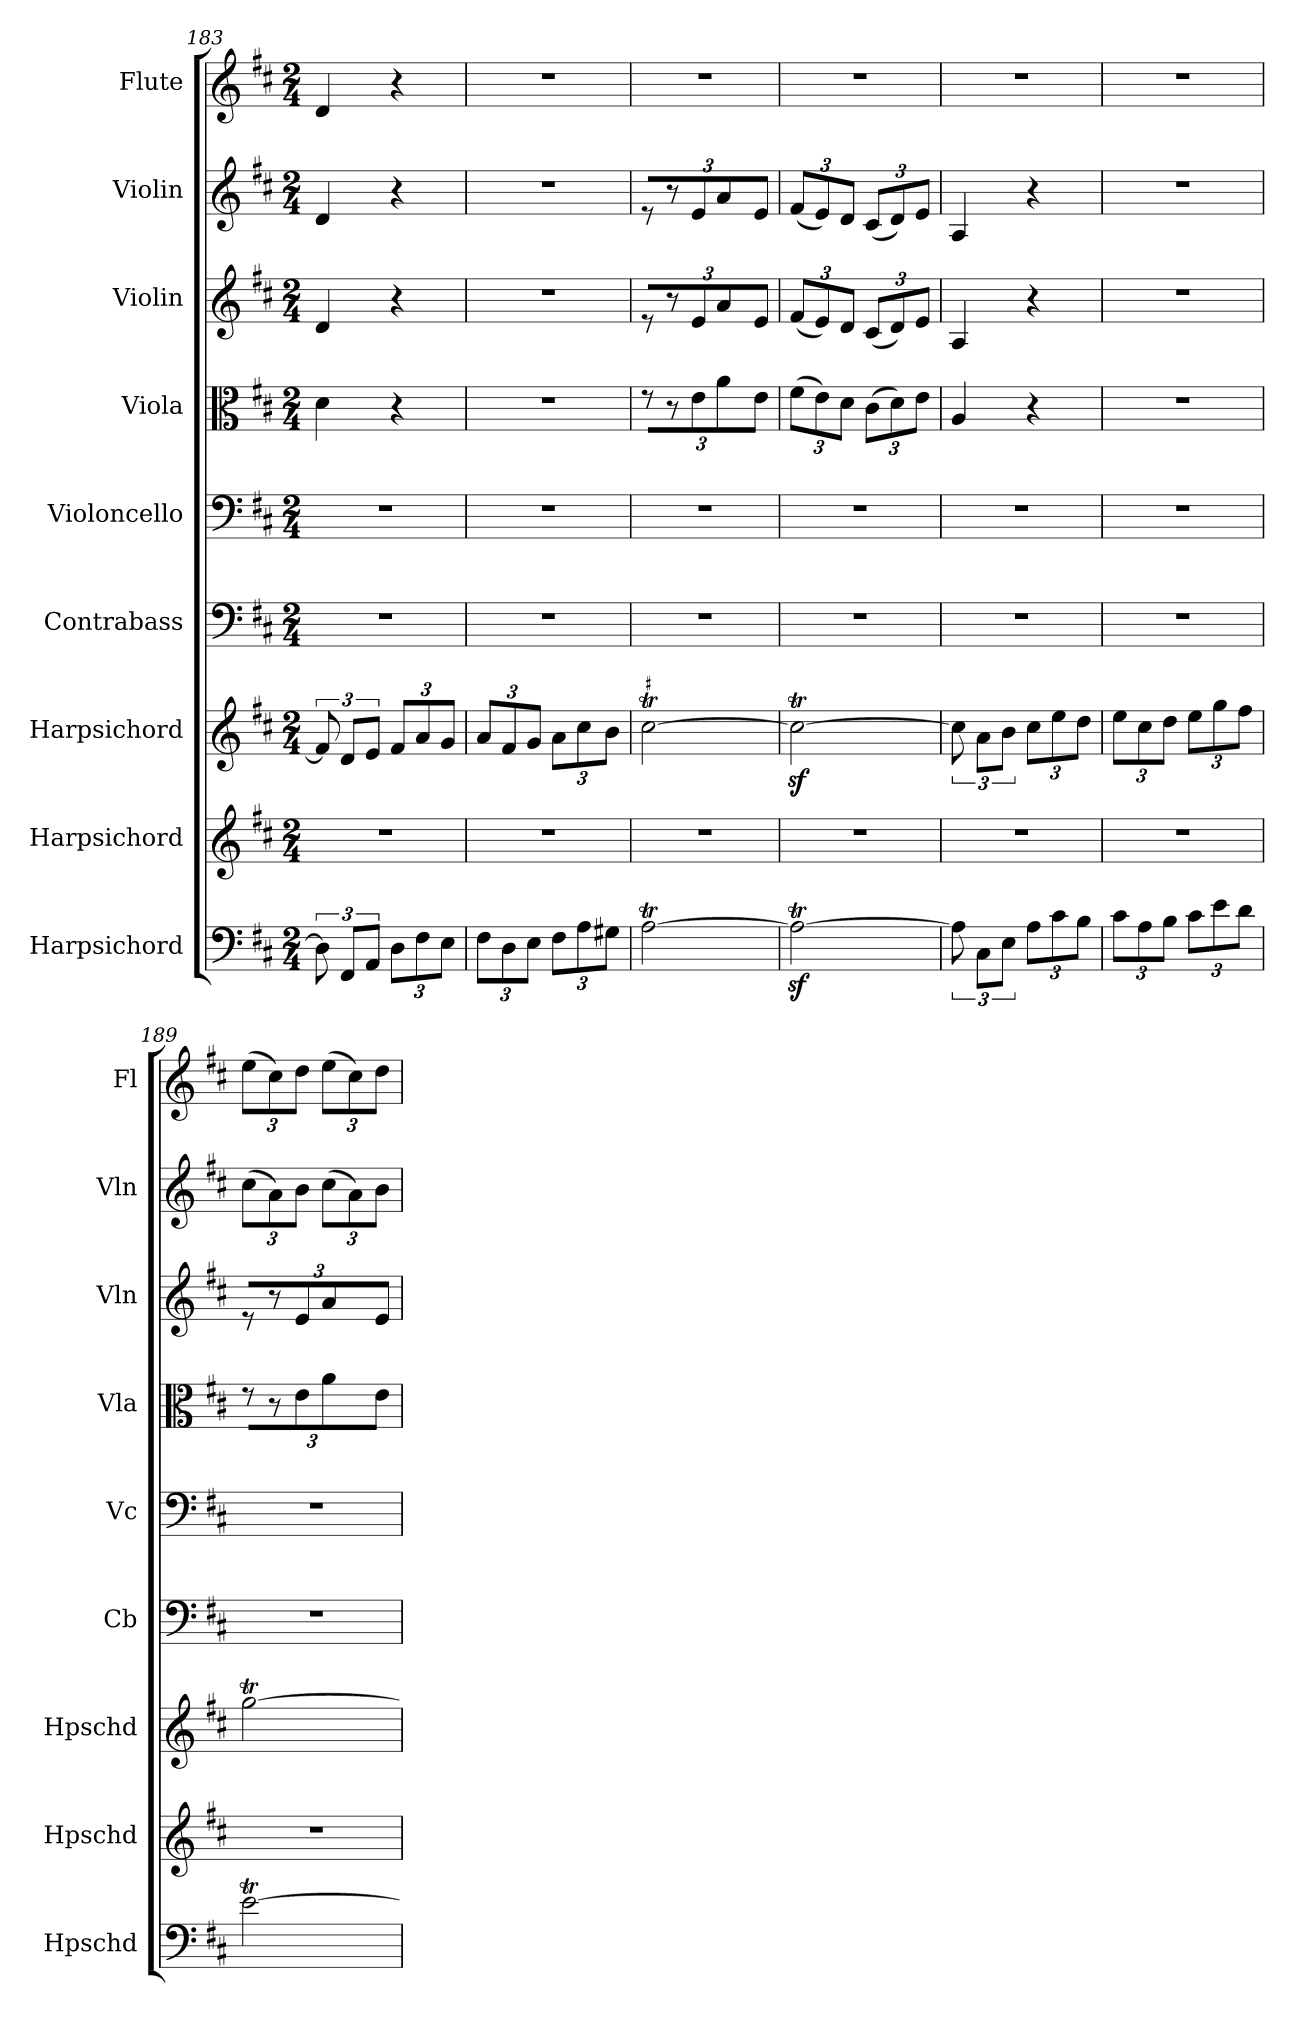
**kern	**kern	**kern	**kern	**kern	**kern	**kern	**kern	**kern
*part9	*part8	*part7	*part6	*part5	*part4	*part3	*part2	*part1
*staff9	*staff8	*staff7	*staff6	*staff5	*staff4	*staff3	*staff2	*staff1
*I"Harpsichord	*I"Harpsichord	*I"Harpsichord	*I"Contrabass	*I"Violoncello	*I"Viola	*I"Violin	*I"Violin	*I"Flute
*I'Hpschd	*I'Hpschd	*I'Hpschd	*I'Cb	*I'Vc	*I'Vla	*I'Vln	*I'Vln	*I'Fl
*clefF4	*clefG2	*clefG2	*clefF4	*clefF4	*clefC3	*clefG2	*clefG2	*clefG2
*k[f#c#]	*k[f#c#]	*k[f#c#]	*k[f#c#]	*k[f#c#]	*k[f#c#]	*k[f#c#]	*k[f#c#]	*k[f#c#]
*D:	*D:	*D:	*D:	*D:	*D:	*D:	*D:	*D:
*M2/4	*M2/4	*M2/4	*M2/4	*M2/4	*M2/4	*M2/4	*M2/4	*M2/4
=183	=183	=183	=183	=183	=183	=183	=183	=183
12D\]	2r	12f#/]	2r	2r	4d\	4d/	4d/	4d/
12FF#/L	.	12d/L	.	.	.	.	.	.
12AA/J	.	12e/J	.	.	.	.	.	.
12D\L	.	12f#/L	.	.	4r	4r	4r	4r
12F#\	.	12a/	.	.	.	.	.	.
12E\J	.	12g/J	.	.	.	.	.	.
=184	=184	=184	=184	=184	=184	=184	=184	=184
12F#\L	2r	12a/L	2r	2r	2r	2r	2r	2r
12D\	.	12f#/	.	.	.	.	.	.
12E\J	.	12g/J	.	.	.	.	.	.
12F#\L	.	12a\L	.	.	.	.	.	.
12A\	.	12cc#\	.	.	.	.	.	.
12G#X\J	.	12b\J	.	.	.	.	.	.
=185	=185	=185	=185	=185	=185	=185	=185	=185
!	!	!LO:TR:acc=#	!	!	!	!	!	!
[2AT\	2r	[2cc#T\	2r	2r	12r	12r	12r	2r
.	.	.	.	.	12r	12r	12r	.
.	.	.	.	.	12e\	12e/	12e/	.
.	.	.	.	.	6a\	6a/	6a/	.
.	.	.	.	.	12e\J	12e/J	12e/J	.
=186	=186	=186	=186	=186	=186	=186	=186	=186
2AzT\_	2r	2cc#zt\_	2r	2r	(12f#\L	(12f#/L	(12f#/L	2r
.	.	.	.	.	12e\)	12e/)	12e/)	.
.	.	.	.	.	12d\J	12d/J	12d/J	.
.	.	.	.	.	(12c#\L	(12c#/L	(12c#/L	.
.	.	.	.	.	12d\)	12d/)	12d/)	.
.	.	.	.	.	12e\J	12e/J	12e/J	.
=187	=187	=187	=187	=187	=187	=187	=187	=187
12A\]	2r	12cc#\]	2r	2r	4A/	4A/	4A/	2r
12C#\L	.	12a\L	.	.	.	.	.	.
12E\J	.	12b\J	.	.	.	.	.	.
12A\L	.	12cc#\L	.	.	4r	4r	4r	.
12c#\	.	12ee\	.	.	.	.	.	.
12B\J	.	12dd\J	.	.	.	.	.	.
=188	=188	=188	=188	=188	=188	=188	=188	=188
12c#\L	2r	12ee\L	2r	2r	2r	2r	2r	2r
12A\	.	12cc#\	.	.	.	.	.	.
12B\J	.	12dd\J	.	.	.	.	.	.
12c#\L	.	12ee\L	.	.	.	.	.	.
12e\	.	12gg\	.	.	.	.	.	.
12d\J	.	12ff#\J	.	.	.	.	.	.
=189	=189	=189	=189	=189	=189	=189	=189	=189
[2eT\	2r	[2ggT\	2r	2r	12r	12r	(12cc#\L	(12ee\L
.	.	.	.	.	12r	12r	12a\)	12cc#\)
.	.	.	.	.	12e\	12e/	12b\J	12dd\J
.	.	.	.	.	6a\	6a/	(12cc#\L	(12ee\L
.	.	.	.	.	.	.	12a\)	12cc#\)
.	.	.	.	.	12e\J	12e/J	12b\J	12dd\J
=	=	=	=	=	=	=	=	=
*-	*-	*-	*-	*-	*-	*-	*-	*-
